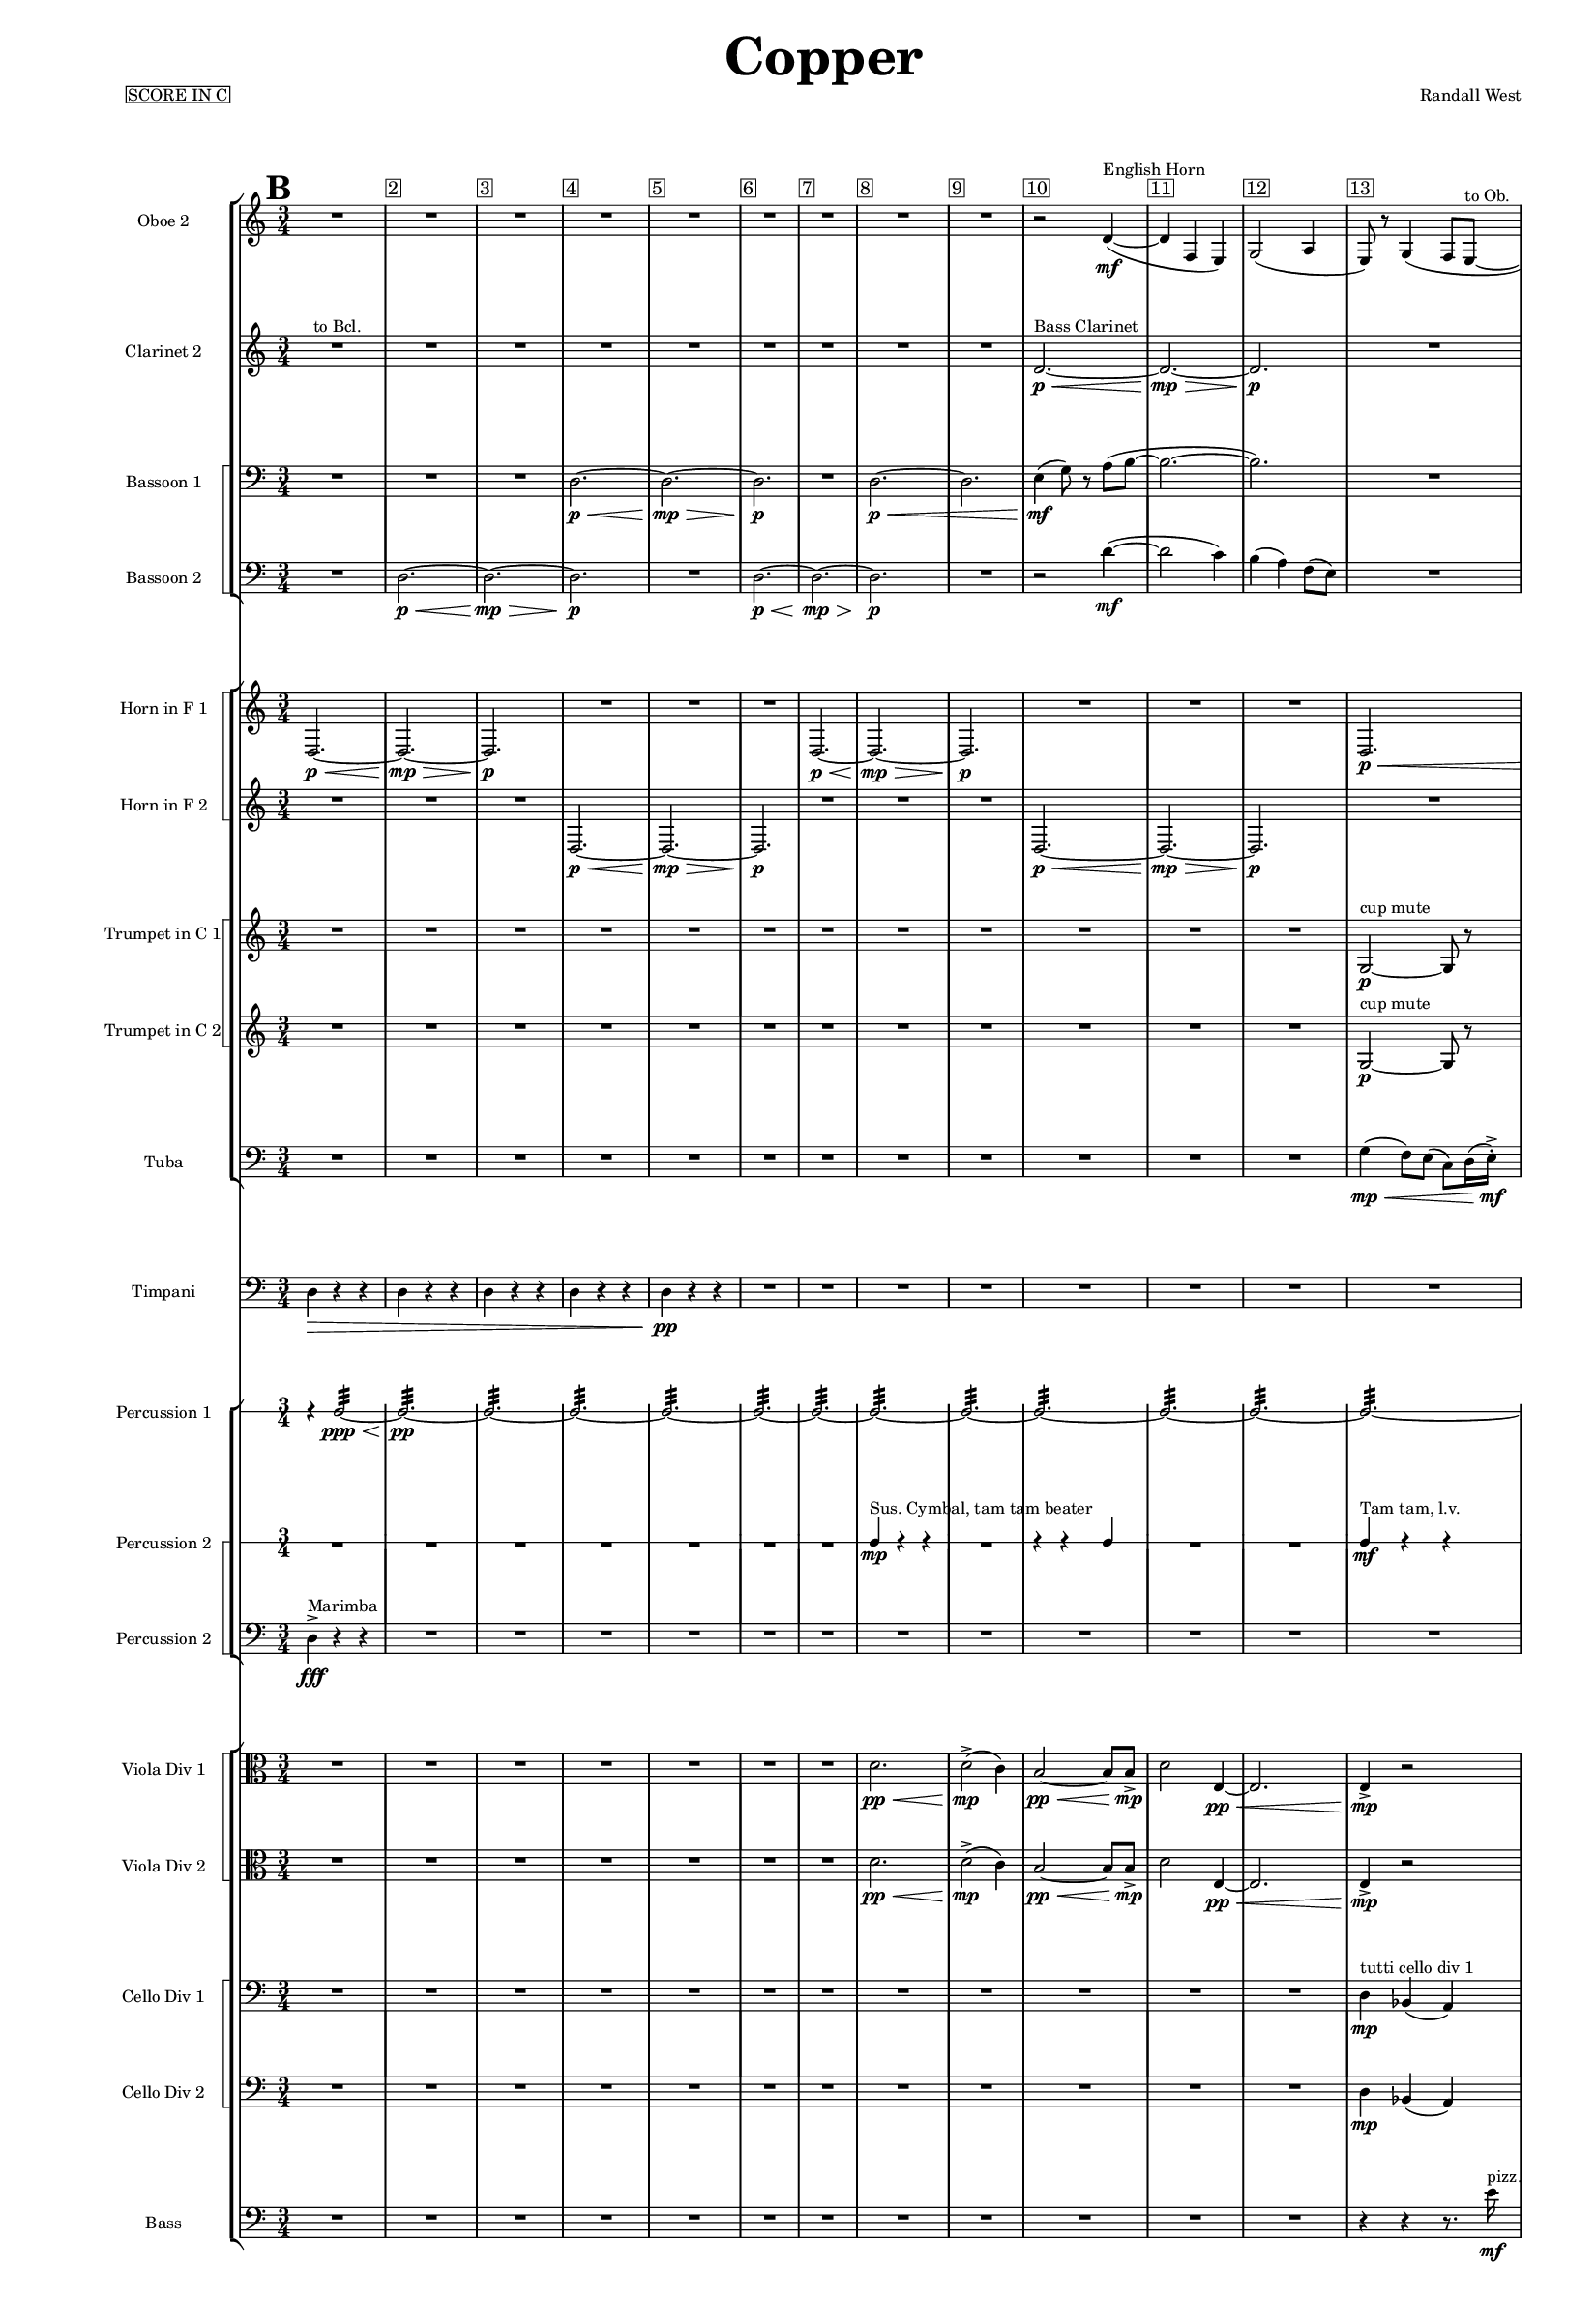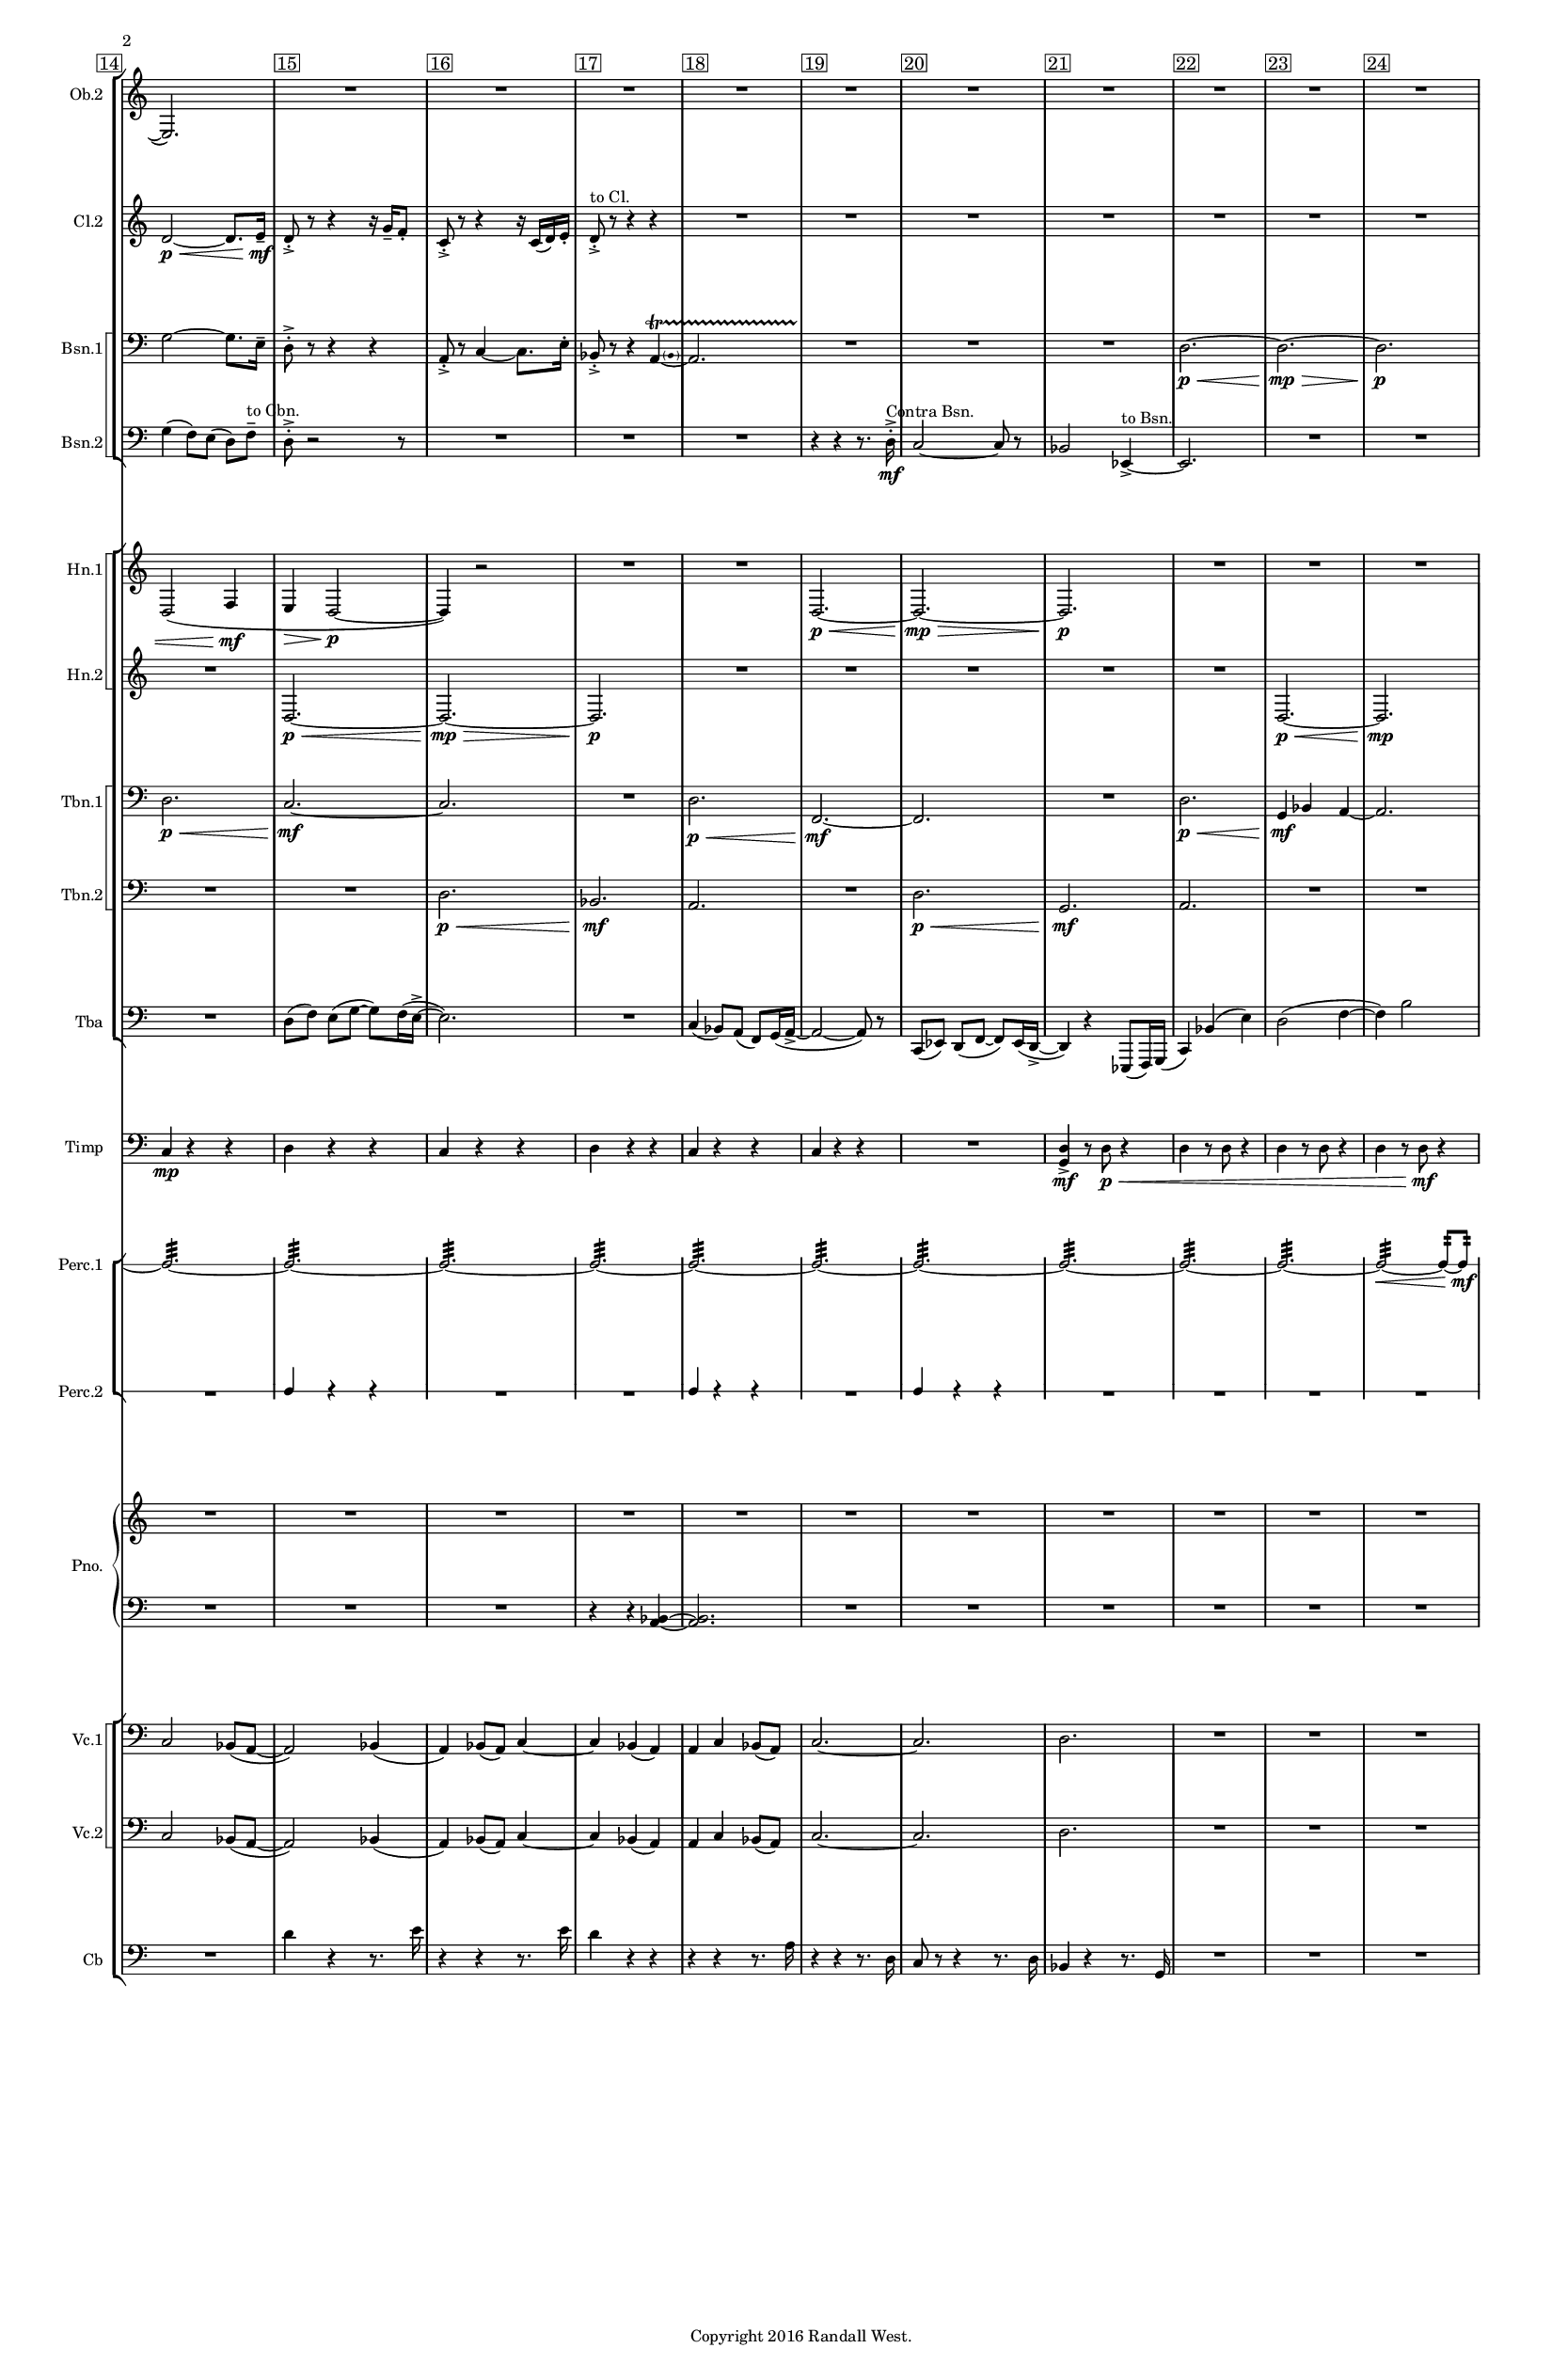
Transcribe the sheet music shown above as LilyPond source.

% 2016-11-06 13:38

\version "2.18.2"
\language "english"

#(set-default-paper-size "tabloid" 'portrait)
#(set-global-staff-size 14.9)

\header {
    composer = "Randall West"
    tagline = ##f
    poet = \markup { \box "SCORE IN C" } %HACKY WAY TO GET SCORE IN C IN THERE !!!!!!
    title = \markup {
        \column {
            \center-align {
                \fontsize #6 {
                    "Copper"
                }
            }
        }
    }
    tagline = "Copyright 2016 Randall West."
}

\paper {
    #(set-paper-size "tabloid")
    %#(set-paper-size "letter")
    left-margin = 22\mm
    system-separator-markup = \slashSeparator
    markup-system-spacing = #'(
        (basic-distance . 0)
        (minimum-distance . 0)
        (padding . 8)
        (stretchability . 0)
    )
    system-system-spacing = #'(
        (basic-distance . 12)
        (minimum-distance . 18)
        (padding . 12)
        (stretchability . 20)
    )
}

\layout {
    \set Score.markFormatter = #format-mark-circle-letters 
    \context {        
        \Score
        
        % \remove "Bar_number_engraver"
        \override BarNumber #'break-visibility = #'#(#f #t #t)
        \override BarNumber #'font-size = #1.2
        \override BarNumber  #'stencil = #(make-stencil-boxer 0.1 0.25 ly:text-interface::print)
        
        \override RehearsalMark #'font-size = #6

    }
    \context {
        \Staff \RemoveEmptyStaves
        \override VerticalAxisGroup #'remove-first = ##t % NOTE: comment this out to show staves on first page
        \override Hairpin #'minimum-length = #6
    }
    \context {
        \RhythmicStaff \RemoveEmptyStaves
        \override VerticalAxisGroup #'remove-first = ##t % NOTE: comment this out to show staves on first page
        \override Hairpin #'minimum-length = #6
    }
    % \context {
    %     \Dynamics
    %     \consists #Measure_counter_engraver
    %     \override MeasureCounter.direction = #DOWN
    %     \override MeasureCounter.font-encoding = #'latin1
    %     \override MeasureCounter.font-shape = #'italic
    %     % to control the distance of the Dynamics context from the staff:
    %     \override VerticalAxisGroup.nonstaff-relatedstaff-spacing.padding = #3
    %     \override MeasureCounter.font-size = #1.2
    %     % NOTE... below causes an error... why?
    %     % \override MeasureCounter.stencil = #(make-stencil-boxer 0.1 0.25 ly:text-interface::print)
    % }
}


\header {}

\layout {}

\paper {}

\score {
    \new Score <<
        \new StaffGroup <<
            \new StaffGroup \with {
                systemStartDelimiter = #'SystemStartSquare
            } <<
                \new Staff {
                    \set Staff.instrumentName = \markup { Piccolo }
                    \set Staff.shortInstrumentName = \markup { Picc. }
                    \time 3/4
                    {
                        \numericTimeSignature
                        \bar "||"
                        \compressFullBarRests
                        \accidentalStyle modern-cautionary
                        \mark #2
                        R2. * 24
                    }
                }
                \new Staff {
                    \set Staff.instrumentName = \markup { "Flute 1" }
                    \set Staff.shortInstrumentName = \markup { Fl.1 }
                    \time 3/4
                    {
                        \numericTimeSignature
                        \bar "||"
                        \compressFullBarRests
                        \accidentalStyle modern-cautionary
                        \mark #2
                        R2. * 24
                    }
                }
                \new Staff {
                    \set Staff.instrumentName = \markup { "Flute 2" }
                    \set Staff.shortInstrumentName = \markup { Fl.2 }
                    \time 3/4
                    {
                        \numericTimeSignature
                        \bar "||"
                        \compressFullBarRests
                        \accidentalStyle modern-cautionary
                        \mark #2
                        R2. * 24
                    }
                }
            >>
            \new StaffGroup \with {
                systemStartDelimiter = #'SystemStartSquare
            } <<
                \new Staff {
                    \set Staff.instrumentName = \markup { "Oboe 1" }
                    \set Staff.shortInstrumentName = \markup { Ob.1 }
                    \time 3/4
                    {
                        \numericTimeSignature
                        \bar "||"
                        \compressFullBarRests
                        \accidentalStyle modern-cautionary
                        \mark #2
                        R2. * 24
                    }
                }
                \new Staff {
                    \set Staff.instrumentName = \markup { "Oboe 2" }
                    \set Staff.shortInstrumentName = \markup { Ob.2 }
                    \time 3/4
                    {
                        \numericTimeSignature
                        \bar "||"
                        \compressFullBarRests
                        \accidentalStyle modern-cautionary
                        {
                            \mark #2
                            \mark #2
                            R1 * 27/4
                        }
                        r2
                        d'4 \mf ~ ( ^ \markup { "English Horn" }
                        d'4
                        f4
                        e4 )
                        g2 (
                        a4
                        e8 )
                        r8
                        g4 (
                        f8 [
                        e8 ~ ] ^ \markup { "to Ob." }
                        e2. )
                        {
                            R1 * 15/2
                        }
                    }
                }
            >>
            \new StaffGroup \with {
                systemStartDelimiter = #'SystemStartSquare
            } <<
                \new Staff {
                    \set Staff.instrumentName = \markup { "Clarinet 1" }
                    \set Staff.shortInstrumentName = \markup { Cl.1 }
                    \time 3/4
                    {
                        \numericTimeSignature
                        \bar "||"
                        \compressFullBarRests
                        \accidentalStyle modern-cautionary
                        \mark #2
                        R2. * 24
                    }
                }
                \new Staff {
                    \set Staff.instrumentName = \markup { "Clarinet 2" }
                    \set Staff.shortInstrumentName = \markup { Cl.2 }
                    \time 3/4
                    {
                        \numericTimeSignature
                        \bar "||"
                        \compressFullBarRests
                        \accidentalStyle modern-cautionary
                        {
                            \mark #2
                            \mark #2
                            R1 * 27/4 ^ \markup { "to Bcl." }
                        }
                        d'2. \p ~ \< ^ \markup { "Bass Clarinet" }
                        d'2. \mp ~ \>
                        d'2. \p
                        {
                            R1 * 3/4
                        }
                        d'2 \p ~ \<
                        d'8. [
                        e'16 -\tenuto \mf ]
                        d'8 -\accent -\staccato
                        r8
                        r4
                        r16
                        g'16 -\tenuto [
                        f'8 -\staccato ]
                        c'8 -\accent -\staccato
                        r8
                        r4
                        r16
                        c'16 [ (
                        d'16 )
                        e'16 -\staccato ]
                        d'8 -\accent -\staccato ^ \markup { "to Cl." }
                        r8
                        r4
                        r4
                        {
                            R1 * 21/4
                        }
                    }
                }
            >>
            \new StaffGroup \with {
                systemStartDelimiter = #'SystemStartSquare
            } <<
                \new Staff {
                    \clef "bass"
                    \set Staff.instrumentName = \markup { "Bassoon 1" }
                    \set Staff.shortInstrumentName = \markup { Bsn.1 }
                    \time 3/4
                    {
                        \numericTimeSignature
                        \bar "||"
                        \compressFullBarRests
                        \accidentalStyle modern-cautionary
                        {
                            \mark #2
                            \mark #2
                            R1 * 9/4
                        }
                        d2. \p ~ \<
                        d2. \mp ~ \>
                        d2. \p
                        {
                            R1 * 3/4
                        }
                        d2. \p ~ \<
                        d2.
                        e4 \mf (
                        g8 )
                        r8
                        a8 [ (
                        b8 ~ ]
                        b2. ~
                        b2. )
                        {
                            R1 * 3/4
                        }
                        g2 ~
                        g8. [
                        e16 -\tenuto ]
                        d8 -\accent -\staccato
                        r8
                        r4
                        r4
                        a,8 -\accent -\staccato
                        r8
                        c4 ~
                        c8. [
                        e16 -\staccato ]
                        bf,8 -\accent -\staccato
                        r8
                        r4
                        \pitchedTrill
                        a,4 ~ \startTrillSpan bf,
                        a,2.
                        {
                            R1 * 9/4 \stopTrillSpan
                        }
                        d2. \p ~ \<
                        d2. \mp ~ \>
                        d2. \p
                    }
                }
                \new Staff {
                    \clef "bass"
                    \set Staff.instrumentName = \markup { "Bassoon 2" }
                    \set Staff.shortInstrumentName = \markup { Bsn.2 }
                    \time 3/4
                    {
                        \numericTimeSignature
                        \bar "||"
                        \compressFullBarRests
                        \accidentalStyle modern-cautionary
                        {
                            \mark #2
                            \mark #2
                            R1 * 3/4
                        }
                        d2. \p ~ \<
                        d2. \mp ~ \>
                        d2. \p
                        {
                            R1 * 3/4
                        }
                        d2. \p ~ \<
                        d2. \mp ~ \>
                        d2. \p
                        {
                            R1 * 3/4
                        }
                        r2
                        d'4 \mf ~ (
                        d'2
                        c'4 )
                        b4 (
                        a4 )
                        f8 [ (
                        e8 ] )
                        {
                            R1 * 3/4
                        }
                        g4 (
                        f8 ) [
                        e8 ] (
                        d8 ) [
                        f8 -\tenuto ] ^ \markup { "to Cbn." }
                        d8 -\accent -\staccato
                        r2
                        r8
                        {
                            R1 * 9/4
                        }
                        r4
                        r4
                        r8.
                        d16 -\accent -\staccato \mf ^ \markup { "Contra Bsn." }
                        c2 ~
                        c8
                        r8
                        bf,2
                        ef,4 -\accent ~ ^ \markup { "to Bsn." }
                        ef,2.
                        {
                            R1 * 3/2
                        }
                    }
                }
            >>
        >>
        \new StaffGroup <<
            \new StaffGroup \with {
                systemStartDelimiter = #'SystemStartSquare
            } <<
                \new Staff {
                    \set Staff.instrumentName = \markup { "Horn in F 1" }
                    \set Staff.shortInstrumentName = \markup { Hn.1 }
                    \time 3/4
                    {
                        \numericTimeSignature
                        \bar "||"
                        \compressFullBarRests
                        \accidentalStyle modern-cautionary
                        \mark #2
                        d2. \p ~ \<
                        d2. \mp ~ \>
                        d2. \p
                        {
                            R1 * 9/4
                        }
                        d2. \p ~ \<
                        d2. \mp ~ \>
                        d2. \p
                        {
                            R1 * 9/4
                        }
                        d2. \p \<
                        d2 (
                        f4 \mf
                        e4 \>
                        d2 \p ~
                        d4 )
                        r2
                        {
                            R1 * 3/2
                        }
                        d2. \p ~ \<
                        d2. \mp ~ \>
                        d2. \p
                        {
                            R1 * 9/4
                        }
                    }
                }
                \new Staff {
                    \set Staff.instrumentName = \markup { "Horn in F 2" }
                    \set Staff.shortInstrumentName = \markup { Hn.2 }
                    \time 3/4
                    {
                        \numericTimeSignature
                        \bar "||"
                        \compressFullBarRests
                        \accidentalStyle modern-cautionary
                        {
                            \mark #2
                            \mark #2
                            R1 * 9/4
                        }
                        d2. \p ~ \<
                        d2. \mp ~ \>
                        d2. \p
                        {
                            R1 * 9/4
                        }
                        d2. \p ~ \<
                        d2. \mp ~ \>
                        d2. \p
                        {
                            R1 * 3/2
                        }
                        d2. \p ~ \<
                        d2. \mp ~ \>
                        d2. \p
                        {
                            R1 * 15/4
                        }
                        d2. \p ~ \<
                        d2. \mp
                    }
                }
            >>
            \new StaffGroup \with {
                systemStartDelimiter = #'SystemStartSquare
            } <<
                \new Staff {
                    \set Staff.instrumentName = \markup { "Trumpet in C 1" }
                    \set Staff.shortInstrumentName = \markup { Tpt.1 }
                    \time 3/4
                    {
                        \numericTimeSignature
                        \bar "||"
                        \compressFullBarRests
                        \accidentalStyle modern-cautionary
                        {
                            \mark #2
                            \mark #2
                            R1 * 9
                        }
                        g2 \p ~ ^ \markup { "cup mute" }
                        g8
                        r8
                        {
                            R1 * 33/4
                        }
                    }
                }
                \new Staff {
                    \set Staff.instrumentName = \markup { "Trumpet in C 2" }
                    \set Staff.shortInstrumentName = \markup { Tpt.2 }
                    \time 3/4
                    {
                        \numericTimeSignature
                        \bar "||"
                        \compressFullBarRests
                        \accidentalStyle modern-cautionary
                        {
                            \mark #2
                            \mark #2
                            R1 * 9
                        }
                        g2 \p ~ ^ \markup { "cup mute" }
                        g8
                        r8
                        {
                            R1 * 33/4
                        }
                    }
                }
            >>
            \new StaffGroup \with {
                systemStartDelimiter = #'SystemStartSquare
            } <<
                \new Staff {
                    \clef "bass"
                    \set Staff.instrumentName = \markup { "Tenor Trombone 1" }
                    \set Staff.shortInstrumentName = \markup { Tbn.1 }
                    \time 3/4
                    {
                        \numericTimeSignature
                        \bar "||"
                        \compressFullBarRests
                        \accidentalStyle modern-cautionary
                        {
                            \mark #2
                            \mark #2
                            R1 * 39/4
                        }
                        d2. \p \<
                        c2. \mf ~
                        c2.
                        {
                            R1 * 3/4
                        }
                        d2. \p \<
                        f,2. \mf ~
                        f,2.
                        {
                            R1 * 3/4
                        }
                        d2. \p \<
                        g,4 \mf
                        bf,4
                        a,4 ~
                        a,2.
                    }
                }
                \new Staff {
                    \clef "bass"
                    \set Staff.instrumentName = \markup { "Tenor Trombone 2" }
                    \set Staff.shortInstrumentName = \markup { Tbn.2 }
                    \time 3/4
                    {
                        \numericTimeSignature
                        \bar "||"
                        \compressFullBarRests
                        \accidentalStyle modern-cautionary
                        {
                            \mark #2
                            \mark #2
                            R1 * 45/4
                        }
                        d2. \p \<
                        bf,2. \mf
                        a,2.
                        {
                            R1 * 3/4
                        }
                        d2. \p \<
                        g,2. \mf
                        a,2.
                        {
                            R1 * 3/2
                        }
                    }
                }
            >>
            \new Staff {
                \clef "bass"
                \set Staff.instrumentName = \markup { Tuba }
                \set Staff.shortInstrumentName = \markup { Tba }
                \time 3/4
                {
                    \numericTimeSignature
                    \bar "||"
                    \compressFullBarRests
                    \accidentalStyle modern-cautionary
                    {
                        \mark #2
                        \mark #2
                        R1 * 9
                    }
                    g4 \mp \< (
                    f8 ) [
                    e8 ] (
                    c8 ) [
                    d16 (
                    e16 -\accent -\staccato \mf ] )
                    {
                        R1 * 3/4
                    }
                    d8 [ (
                    f8 ] )
                    e8 [ (
                    g8 ~ ]
                    g8 ) [
                    f16 (
                    e16 -\accent ~ ]
                    e2. )
                    {
                        R1 * 3/4
                    }
                    c4 (
                    bf,8 ) [
                    a,8 ] (
                    f,8 ) [
                    g,16 (
                    a,16 -\accent ~ ]
                    a,2 ~
                    a,8 )
                    r8
                    c,8 [ (
                    ef,8 ] )
                    d,8 [ (
                    f,8 ~ ]
                    f,8 ) [
                    ef,16 (
                    d,16 -\accent ~ ]
                    d,4 )
                    r4
                    ef,,8 [ (
                    f,,16 )
                    g,,16 ] (
                    c,4 )
                    bf,4 (
                    e4 )
                    d2 (
                    f4 ~
                    f4 )
                    b2
                }
            }
        >>
        \new Staff {
            \clef "bass"
            \set Staff.instrumentName = \markup { Timpani }
            \set Staff.shortInstrumentName = \markup { Timp }
            \time 3/4
            {
                \numericTimeSignature
                \bar "||"
                \compressFullBarRests
                \accidentalStyle modern-cautionary
                \mark #2
                d4 \>
                r4
                r4
                d4
                r4
                r4
                d4
                r4
                r4
                d4
                r4
                r4
                d4 \pp
                r4
                r4
                R2. * 8
                c4 \mp
                r4
                r4
                d4
                r4
                r4
                c4
                r4
                r4
                d4
                r4
                r4
                c4
                r4
                r4
                c4
                r4
                r4
                R2.
                <g, d>4 -\accent \mf
                r8
                d8 \p \<
                r4
                d4
                r8
                d8
                r4
                d4
                r8
                d8
                r4
                d4
                r8
                d8 \mf
                r4
            }
        }
        \new StaffGroup <<
            \new RhythmicStaff {
                \clef "percussion"
                \set Staff.instrumentName = \markup { "Percussion 1" }
                \set Staff.shortInstrumentName = \markup { Perc.1 }
                \time 3/4
                {
                    \numericTimeSignature
                    \bar "||"
                    \compressFullBarRests
                    \accidentalStyle modern-cautionary
                    \mark #2
                    r4
                    c2 :32 \ppp ~ \<
                    c2. :32 \pp ~
                    c2. :32 ~
                    c2. :32 ~
                    c2. :32 ~
                    c2. :32 ~
                    c2. :32 ~
                    c2. :32 ~
                    c2. :32 ~
                    c2. :32 ~
                    c2. :32 ~
                    c2. :32 ~
                    c2. :32 ~
                    c2. :32 ~
                    c2. :32 ~
                    c2. :32 ~
                    c2. :32 ~
                    c2. :32 ~
                    c2. :32 ~
                    c2. :32 ~
                    c2. :32 ~
                    c2. :32 ~
                    c2. :32 ~
                    c2 :32 ~ \<
                    c8 :32 ~
                    c8 :32 \mf
                }
            }
            \new StaffGroup \with {
                systemStartDelimiter = #'SystemStartSquare
            } <<
                \new RhythmicStaff {
                    \clef "percussion"
                    \set Staff.instrumentName = \markup { "Percussion 2" }
                    \set Staff.shortInstrumentName = \markup { Perc.2 }
                    \time 3/4
                    {
                        \numericTimeSignature
                        \bar "||"
                        \compressFullBarRests
                        \accidentalStyle modern-cautionary
                        \mark #2
                        R2. * 7
                        c4 \mp ^ \markup { "Sus. Cymbal, tam tam beater" }
                        r4
                        r4
                        R2.
                        r4
                        r4
                        c4
                        R2. * 2
                        c4 \mf ^ \markup { "Tam tam, l.v." }
                        r4
                        r4
                        R2.
                        c4
                        r4
                        r4
                        R2. * 2
                        c4
                        r4
                        r4
                        R2.
                        c4
                        r4
                        r4
                        R2. * 4
                    }
                }
                \new Staff {
                    \set Staff.instrumentName = \markup { "Percussion 2" }
                    \set Staff.shortInstrumentName = \markup { Perc.2 }
                    \time 3/4
                    {
                        \numericTimeSignature
                        \bar "||"
                        \compressFullBarRests
                        \accidentalStyle modern-cautionary
                        \clef "bass"
                        \mark #2
                        d4 -\accent \fff ^ \markup { Marimba }
                        r4
                        r4
                        R2. * 23
                    }
                }
            >>
        >>
        \new PianoStaff <<
            \set PianoStaff.instrumentName = \markup { Harp }
            \set PianoStaff.shortInstrumentName = \markup { Hp. }
            \new Staff {
            }
            \new Staff {
                \clef "bass"
            }
        >>
        \new PianoStaff <<
            \set PianoStaff.instrumentName = \markup { Piano }
            \set PianoStaff.shortInstrumentName = \markup { Pno. }
            \new Staff {
                \time 3/4
                {
                    \numericTimeSignature
                    \bar "||"
                    \compressFullBarRests
                    \accidentalStyle modern-cautionary
                    \mark #2
                    R2. * 24
                }
            }
            \new Staff {
                \clef "bass"
                \time 3/4
                {
                    \numericTimeSignature
                    \bar "||"
                    \compressFullBarRests
                    \accidentalStyle modern-cautionary
                    \mark #2
                    R2. * 16
                    r4
                    r4
                    <a, bf,>4 ~
                    <a, bf,>2.
                    R2. * 6
                }
            }
        >>
        \new StaffGroup <<
            \new StaffGroup \with {
                systemStartDelimiter = #'SystemStartSquare
            } <<
                \new Staff {
                    \set Staff.instrumentName = \markup { "Violin I Div 1" }
                    \set Staff.shortInstrumentName = \markup { Vln.I.1 }
                    \time 3/4
                    {
                        \numericTimeSignature
                        \bar "||"
                        \compressFullBarRests
                        \accidentalStyle modern-cautionary
                        \mark #2
                        R2. * 24
                    }
                }
                \new Staff {
                    \set Staff.instrumentName = \markup { "Violin I Div 2" }
                    \set Staff.shortInstrumentName = \markup { Vln.I.2 }
                    \time 3/4
                    {
                        \numericTimeSignature
                        \bar "||"
                        \compressFullBarRests
                        \accidentalStyle modern-cautionary
                        \mark #2
                        R2. * 24
                    }
                }
            >>
            \new StaffGroup \with {
                systemStartDelimiter = #'SystemStartSquare
            } <<
                \new Staff {
                    \set Staff.instrumentName = \markup { "Violin II Div 1" }
                    \set Staff.shortInstrumentName = \markup { Vln.II.1 }
                    \time 3/4
                    {
                        \numericTimeSignature
                        \bar "||"
                        \compressFullBarRests
                        \accidentalStyle modern-cautionary
                        \mark #2
                        R2. * 24
                    }
                }
                \new Staff {
                    \set Staff.instrumentName = \markup { "Violin II Div 2" }
                    \set Staff.shortInstrumentName = \markup { Vln.II.2 }
                    \time 3/4
                    {
                        \numericTimeSignature
                        \bar "||"
                        \compressFullBarRests
                        \accidentalStyle modern-cautionary
                        \mark #2
                        R2. * 24
                    }
                }
            >>
            \new StaffGroup \with {
                systemStartDelimiter = #'SystemStartSquare
            } <<
                \new Staff {
                    \clef "alto"
                    \set Staff.instrumentName = \markup { "Viola Div 1" }
                    \set Staff.shortInstrumentName = \markup { Vla.1 }
                    \time 3/4
                    {
                        \numericTimeSignature
                        \bar "||"
                        \compressFullBarRests
                        \accidentalStyle modern-cautionary
                        {
                            \mark #2
                            \mark #2
                            R1 * 21/4
                        }
                        d'2. \pp \<
                        d'2 -\accent \mp (
                        c'4 )
                        b2 \pp ~ \<
                        b8 [
                        b8 -\accent \mp ]
                        d'2
                        e4 \pp ~ \<
                        e2.
                        e4 -\accent \mp
                        r2
                        {
                            R1 * 33/4
                        }
                    }
                }
                \new Staff {
                    \clef "alto"
                    \set Staff.instrumentName = \markup { "Viola Div 2" }
                    \set Staff.shortInstrumentName = \markup { Vla.2 }
                    \time 3/4
                    {
                        \numericTimeSignature
                        \bar "||"
                        \compressFullBarRests
                        \accidentalStyle modern-cautionary
                        {
                            \mark #2
                            \mark #2
                            R1 * 21/4
                        }
                        d'2. \pp \<
                        d'2 -\accent \mp (
                        c'4 )
                        b2 \pp ~ \<
                        b8 [
                        b8 -\accent \mp ]
                        d'2
                        e4 \pp ~ \<
                        e2.
                        e4 -\accent \mp
                        r2
                        {
                            R1 * 33/4
                        }
                    }
                }
            >>
            \new StaffGroup \with {
                systemStartDelimiter = #'SystemStartSquare
            } <<
                \new Staff {
                    \clef "bass"
                    \set Staff.instrumentName = \markup { "Cello Div 1" }
                    \set Staff.shortInstrumentName = \markup { Vc.1 }
                    \time 3/4
                    {
                        \numericTimeSignature
                        \bar "||"
                        \compressFullBarRests
                        \accidentalStyle modern-cautionary
                        {
                            \mark #2
                            \mark #2
                            R1 * 9
                        }
                        \clef bass
                        d4 \mp ^ \markup { "tutti cello div 1" }
                        bf,4 (
                        a,4 )
                        c2
                        bf,8 [ (
                        a,8 ~ ]
                        a,2 )
                        bf,4 (
                        a,4 )
                        bf,8 [ (
                        a,8 ] )
                        c4 ~
                        c4
                        bf,4 (
                        a,4 )
                        a,4
                        c4
                        bf,8 [ (
                        a,8 ] )
                        c2. ~
                        c2.
                        d2.
                        {
                            R1 * 9/4
                        }
                    }
                }
                \new Staff {
                    \clef "bass"
                    \set Staff.instrumentName = \markup { "Cello Div 2" }
                    \set Staff.shortInstrumentName = \markup { Vc.2 }
                    \time 3/4
                    {
                        \numericTimeSignature
                        \bar "||"
                        \compressFullBarRests
                        \accidentalStyle modern-cautionary
                        {
                            \mark #2
                            \mark #2
                            R1 * 9
                        }
                        d4 \mp
                        bf,4 (
                        a,4 )
                        c2
                        bf,8 [ (
                        a,8 ~ ]
                        a,2 )
                        bf,4 (
                        a,4 )
                        bf,8 [ (
                        a,8 ] )
                        c4 ~
                        c4
                        bf,4 (
                        a,4 )
                        a,4
                        c4
                        bf,8 [ (
                        a,8 ] )
                        c2. ~
                        c2.
                        d2.
                        {
                            R1 * 9/4
                        }
                    }
                }
            >>
            \new Staff {
                \clef "bass"
                \set Staff.instrumentName = \markup { Bass }
                \set Staff.shortInstrumentName = \markup { Cb }
                \time 3/4
                {
                    \numericTimeSignature
                    \bar "||"
                    \compressFullBarRests
                    \accidentalStyle modern-cautionary
                    {
                        \mark #2
                        \mark #2
                        R1 * 9
                    }
                    r4
                    r4
                    r8.
                    e'16 \mf ^ \markup { pizz. }
                    {
                        R1 * 3/4
                    }
                    d'4
                    r4
                    r8.
                    e'16
                    r4
                    r4
                    r8.
                    e'16
                    d'4
                    r4
                    r4
                    r4
                    r4
                    r8.
                    a16
                    r4
                    r4
                    r8.
                    d16
                    c8
                    r8
                    r4
                    r8.
                    d16
                    bf,4
                    r4
                    r8.
                    g,16
                    {
                        R1 * 9/4
                    }
                }
            }
        >>
        \new StaffGroup <<
            \new Staff {
                \set Staff.instrumentName = \markup { "Line 1" }
                \set Staff.shortInstrumentName = \markup { 1: }
            }
            \new Staff {
                \set Staff.instrumentName = \markup { "Line 2" }
                \set Staff.shortInstrumentName = \markup { 2: }
            }
            \new Staff {
                \set Staff.instrumentName = \markup { "Line 3" }
                \set Staff.shortInstrumentName = \markup { 3: }
            }
            \new Staff {
                \set Staff.instrumentName = \markup { "Line 4" }
                \set Staff.shortInstrumentName = \markup { 4: }
            }
            \new Staff {
                \set Staff.instrumentName = \markup { "Line 5" }
                \set Staff.shortInstrumentName = \markup { 5: }
            }
            \new Staff {
                \set Staff.instrumentName = \markup { "Line 6" }
                \set Staff.shortInstrumentName = \markup { 6: }
            }
            \new Staff {
                \set Staff.instrumentName = \markup { "Line 7" }
                \set Staff.shortInstrumentName = \markup { 7: }
            }
            \new Staff {
                \set Staff.instrumentName = \markup { "Line 8" }
                \set Staff.shortInstrumentName = \markup { 8: }
            }
            \new Staff {
                \set Staff.instrumentName = \markup { "Line 9" }
                \set Staff.shortInstrumentName = \markup { 9: }
            }
            \new Staff {
                \clef "bass"
                \set Staff.instrumentName = \markup { "Drone 0" }
                \set Staff.shortInstrumentName = \markup { 0: }
            }
            \new Staff {
                \clef "bass"
                \set Staff.instrumentName = \markup { "Drone 10" }
                \set Staff.shortInstrumentName = \markup { 10: }
            }
        >>
    >>
}